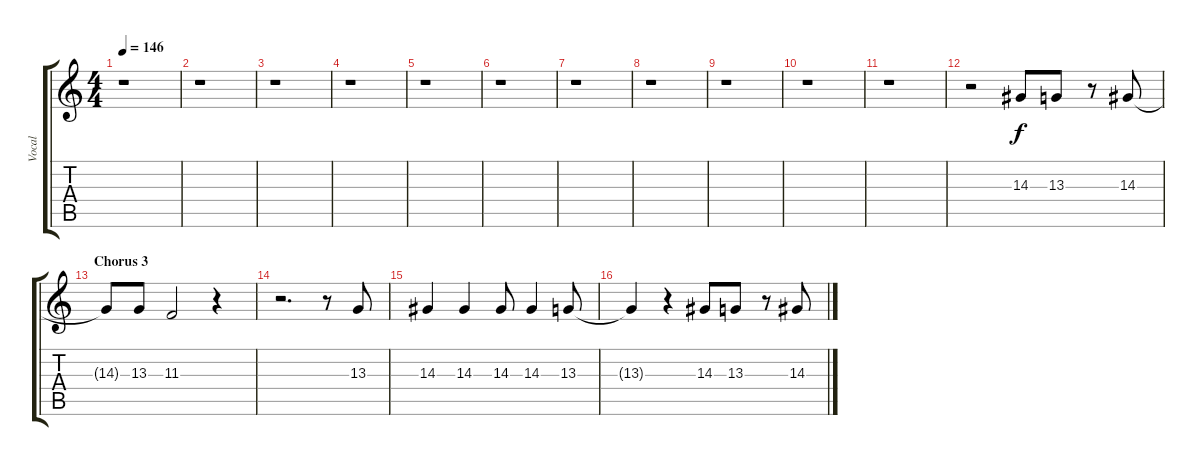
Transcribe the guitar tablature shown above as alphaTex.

\track ("Vocal" "Vocal") {instrument viola}
\staff {score tabs}
\tuning (Eb4 Bb3 Gb3 Db3 Ab2 Eb2) {hide}
\ts (4 4)
\tempo 146
\clef g2
\ks c
r.1{dy f} |
r.1 |
r.1 |
r.1 |
r.1 |
r.1 |
r.1 |
r.1 |
r.1 |
r.1 |
r.1 |
r.2 14.3.8 13.3.8 r.8 14.3.8 |
\section ("" "Chorus 3")
14.3{t}.8 13.3.8 11.3.2 r.4 |
r.2{d} r.8 13.3.8 |
14.3.4 14.3.4 14.3.8 14.3.4 13.3.8 |
13.3{t}.4 r.4 14.3.8 13.3.8 r.8 14.3.8
